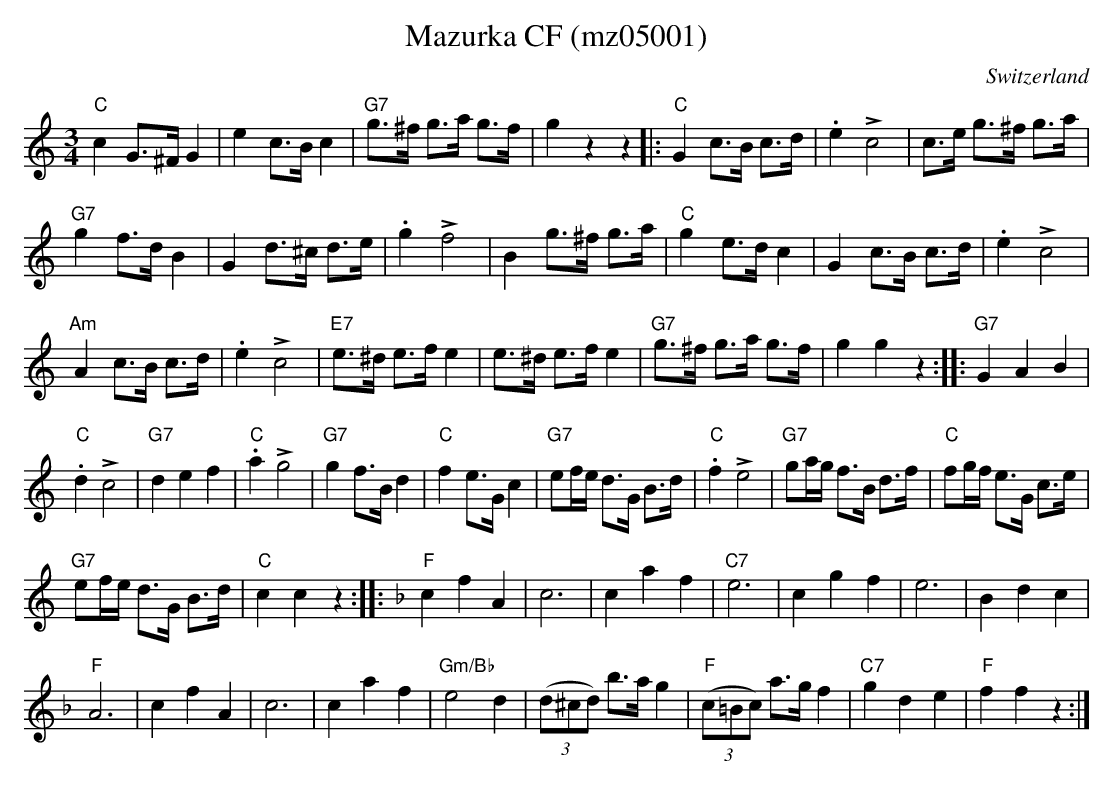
X:1
T: Mazurka CF (mz05001)
M:3/4
L:1/8
O:Switzerland
K:C transpose=3 %%MIDI gchordon
"C"c2 G>^FG2 | e2c>Bc2 | "G7"g>^f g>a g>f | g2z2z2 |: "C"G2c>B c>d | .e2!>!c4 | c>e g>^f g>a |
"G7"g2 f>d B2 | G2 d>^c d>e | .g2 !>! f4 | B2 g>^f g>a | "C"g2 e>dc2 | G2c>B c>d | .e2!>!c4 |
"Am"A2c>B c>d | .e2!>!c4 | "E7"e>^d e>fe2 | e>^d e>f e2 | "G7"g>^f g>a g>f | g2g2z2 :: "G7"G2A2B2 |
"C".d2!>!c4 | "G7"d2e2f2 | "C".a2!>!g4 | "G7"g2f>Bd2 | "C"f2e>Gc2 | "G7"ef/e/ d>G B>d | "C".f2!>!e4 | "G7"ga/g/ f>B d>f | "C"fg/f/ e>G c>e |
"G7"ef/e/ d>G B>d | "C"c2c2z2 ::[K:F] "F"c2f2A2 | c6 | c2a2f2 | "C7"e6 | c2g2f2 | e6 | B2d2c2 |
"F"A6 | c2f2A2 | c6 | c2a2f2 | "Gm/Bb"e4d2 | ((3d^cd) b>ag2 | "F"((3c=Bc) a>gf2 | "C7"g2d2e2 | "F"f2f2z2 :|
